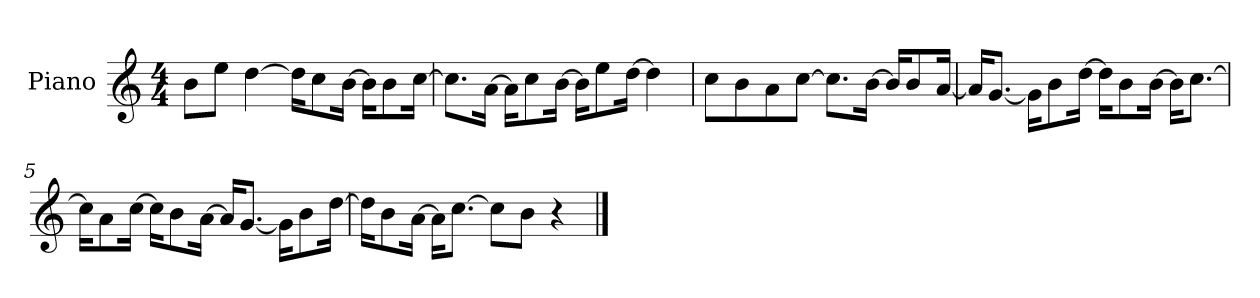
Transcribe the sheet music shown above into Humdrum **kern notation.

**kern
*part1
*staff1
*I"Piano
*I'P-no
*clefG2
*k[]
*M4/4
*MM90
=1
8b\L
8ee\J
[4dd\
16dd\KL]
8cc\
[16b\Jk
16b\KL]
8b\
[16cc\Jk
=2
8.cc\L]
[16a\Jk
16a\KL]
8cc\
[16b\Jk
16b\KL]
8ee\
[16dd\Jk
4dd\]
=3
8cc\L
8b\
8a\
[8cc\J
8.cc\L]
[16b\Jk
16b/KL]
8b/
[16a/Jk
=4
16a/KL]
[8.g/J
16g\KL]
8b\
[16dd\Jk
16dd\KL]
8b\
[16b\Jk
16b\KL]
[8.cc\J
!!LO:LB:g=z
=5
16cc\KL]
8a\
[16cc\Jk
16cc\KL]
8b\
[16a\Jk
16a/KL]
[8.g/J
16g\KL]
8b\
[16dd\Jk
=6
16dd\KL]
8b\
[16a\Jk
16a\KL]
[8.cc\J
8cc\L]
8b\J
4r
==
*-
